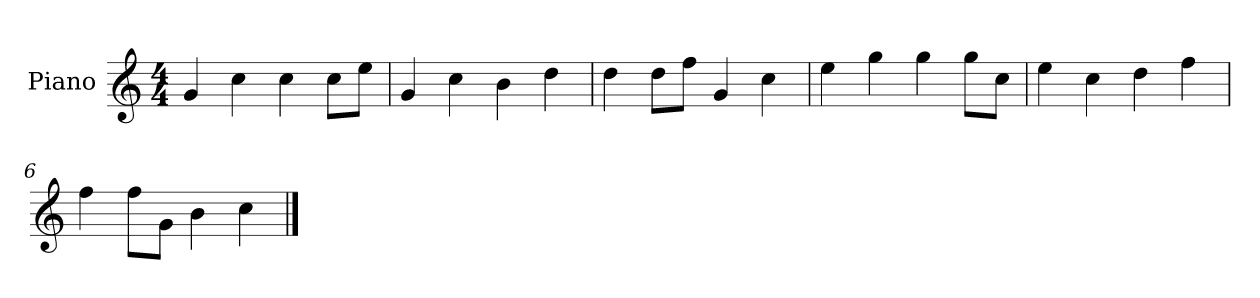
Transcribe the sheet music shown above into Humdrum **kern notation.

**kern
*part1
*staff1
*I"Piano
*I'P-no
*clefG2
*k[]
*M4/4
*MM90
=1
4g/
4cc\
4cc\
8cc\L
8ee\J
=2
4g/
4cc\
4b\
4dd\
=3
4dd\
8dd\L
8ff\J
4g/
4cc\
=4
4ee\
4gg\
4gg\
8gg\L
8cc\J
=5
4ee\
4cc\
4dd\
4ff\
=6
4ff\
8ff\L
8g\J
4b\
4cc\
==
*-
